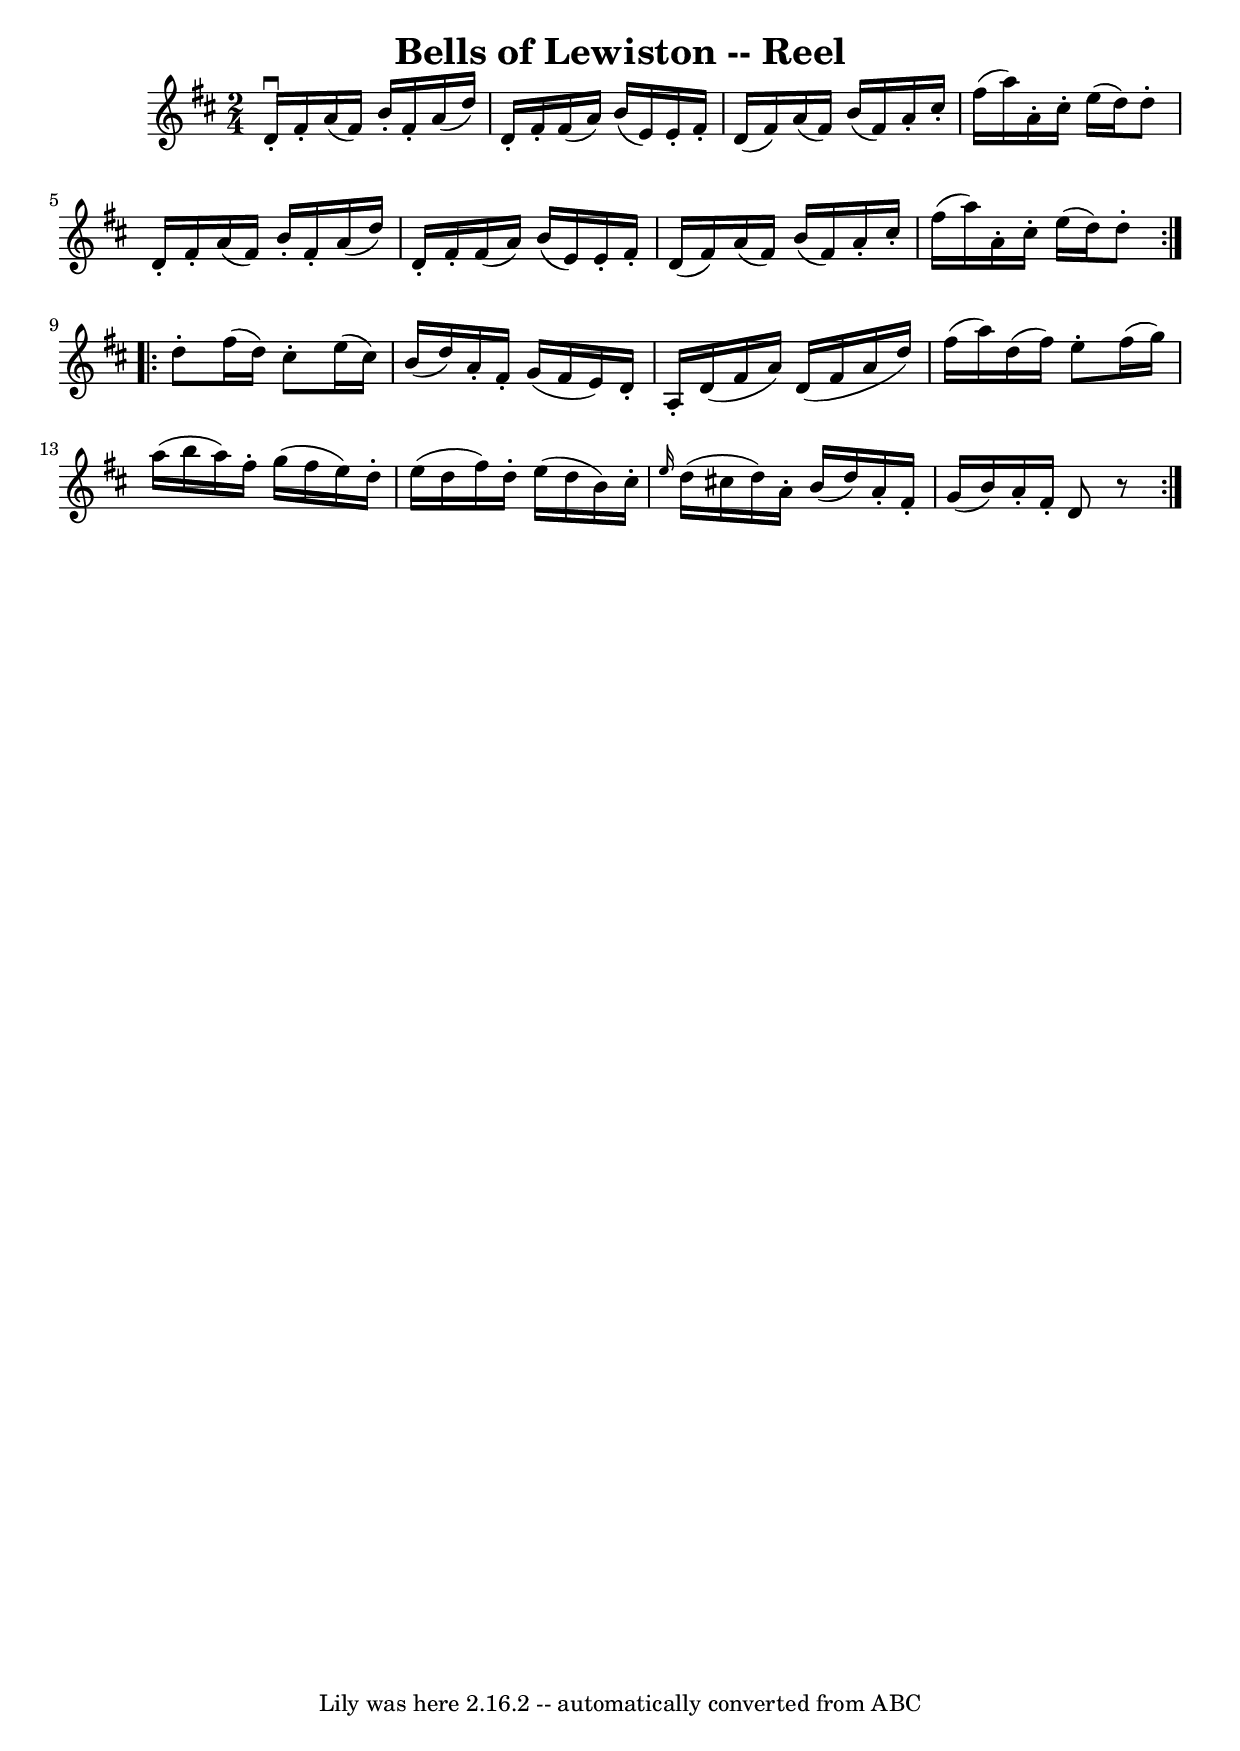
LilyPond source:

\version "2.16.2"
\include "Mammoth.ily"
\header {
  %% book = "Ryan's Mammoth Collection"
  crossRefNumber = "1"
  footnotes = "\\\\180"
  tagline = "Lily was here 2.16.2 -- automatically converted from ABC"
  title = "Bells of Lewiston -- Reel"

}
voicedefault =  {



  \repeat volta 2 {

    \time 2/4 
    \key d \major
    d'16^\downbow-. fis'16-. a'16 (fis'16)        b'16-. fis'16-. a'16 (d''16)    |
    d'16-. fis'16-.        fis'16 (a'16) b'16 (e'16) e'16-. fis'16-.    |
    d'16 (fis'16) a'16 (fis'16) b'16 (fis'16) a'16-. cis''16-.   |
    fis''16 (a''16) a'16-. cis''16-. e''16 (     d''16) d''8-.    |
    d'16-. fis'16-. a'16 (fis'16)       b'16-. fis'16-. a'16 (d''16)    |
    d'16-. fis'16-.        fis'16 (a'16) b'16 (e'16) e'16-. fis'16-.    |
    d'16 (fis'16) a'16 (fis'16) b'16 (fis'16) a'16-. cis''16-.   |
    fis''16 (a''16) a'16-. cis''16-. e''16 (
    d''16) d''8-.   
  } 
  \repeat volta 2 {
    d''8-. fis''16 (d''16)        cis''8-. e''16 (cis''16)    |
    b'16 (d''16) a'16-.        fis'16-. g'16 (fis'16 e'16) d'16-.    |
    a16-. d'16 (     fis'16 a'16) d'16 (fis'16 a'16 d''16)    |
    fis''16 (a''16) d''16 (fis''16) e''8-. fis''16 (g''16)        |
    a''16 (b''16 a''16) fis''16-. g''16 (fis''16         e''16) d''16-.    |
    e''16 (d''16 fis''16) d''16-.        e''16 (d''16 b'16) cis''16-.    |
    \grace { e''16  
	   }   
    d''16 (cis''!16 d''16) a'16-. b'16 (d''16) a'16-.        fis'16-.    |
    g'16 (b'16) a'16-. fis'16-. d'8    r8 

  }   

}

\score{
  <<

    \context Staff="default"
    {
      \voicedefault 
      
    }

  >>
  \layout {
    
  }
  \midi {
  }

}
